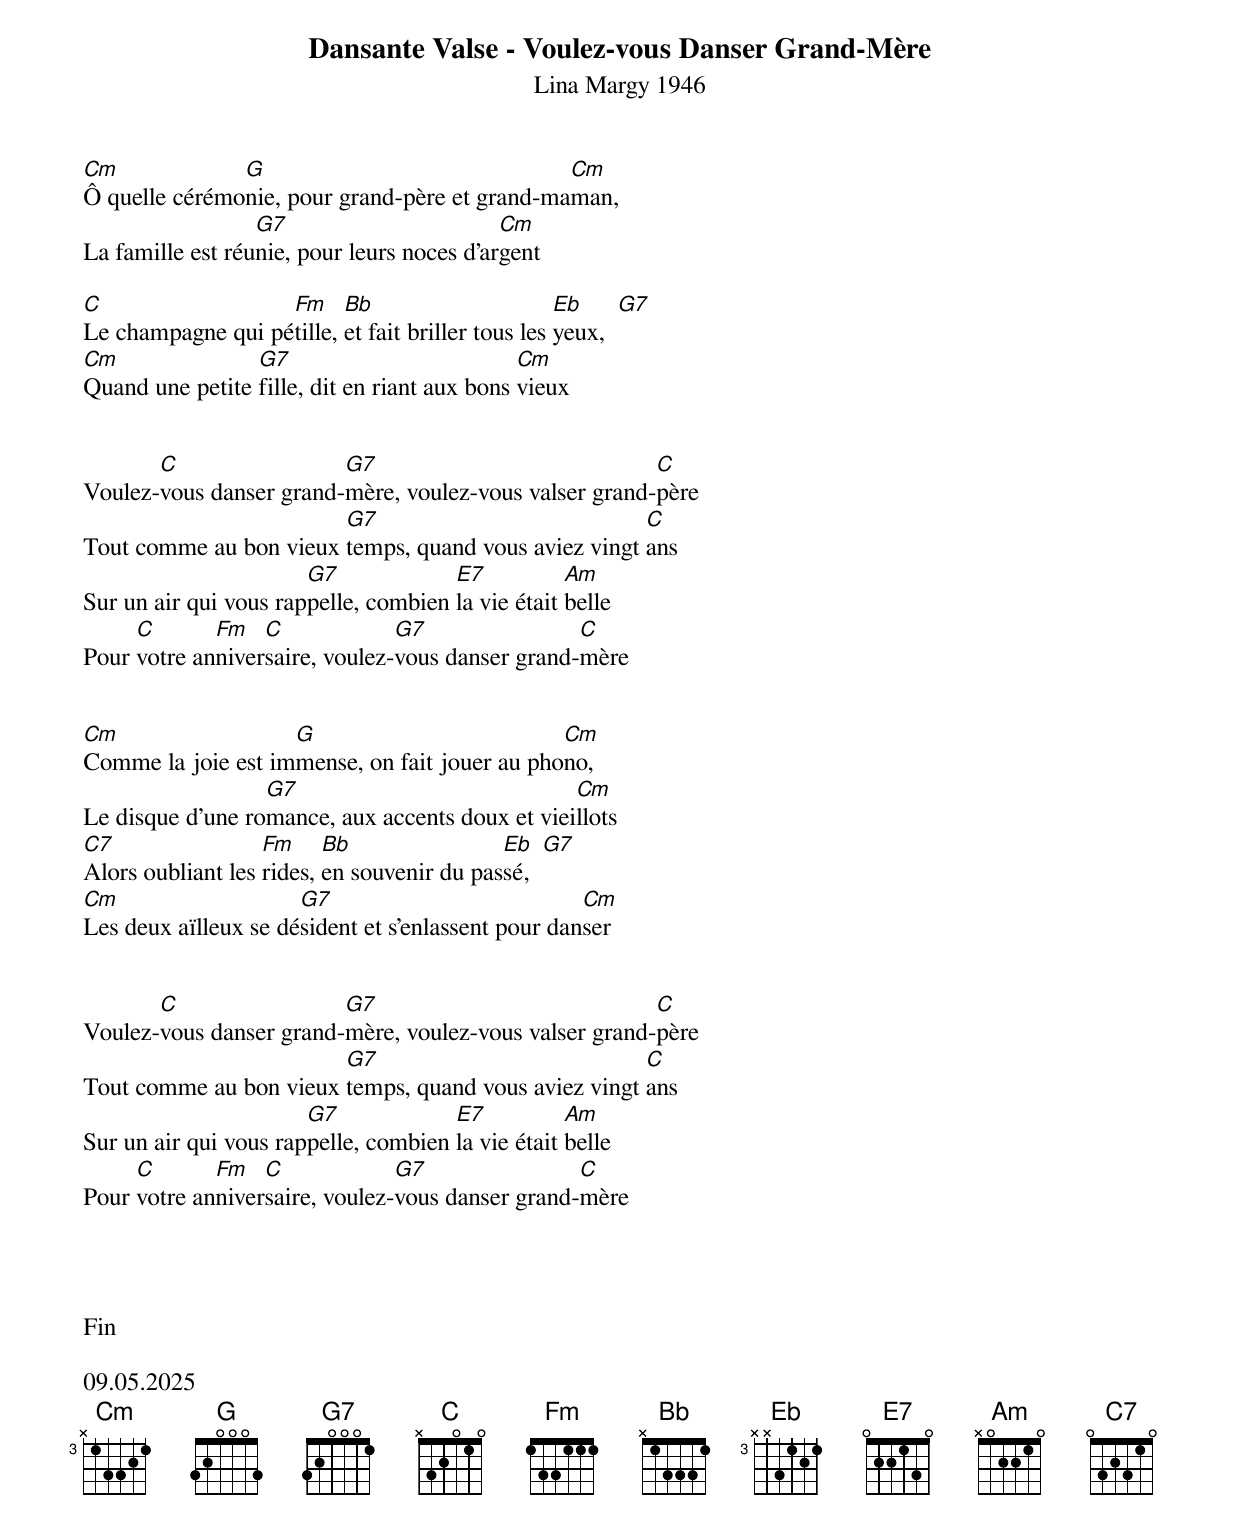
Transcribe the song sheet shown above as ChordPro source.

{title: Dansante Valse - Voulez-vous Danser Grand-Mère}
{subtitle: Lina Margy 1946}
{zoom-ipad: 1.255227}
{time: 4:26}

[Cm]Ô quelle cérémo[G]nie, pour grand-père et grand-ma[Cm]man,
La famille est réu[G7]nie, pour leurs noces d’ar[Cm]gent

[C]Le champagne qui pé[Fm]tille, [Bb]et fait briller tous les [Eb]yeux,  [G7]
[Cm]Quand une petite [G7]fille, dit en riant aux bons [Cm]vieux


Voulez-[C]vous danser grand-[G7]mère, voulez-vous valser grand-[C]père
Tout comme au bon vieux [G7]temps, quand vous aviez vingt [C]ans
Sur un air qui vous rap[G7]pelle, combien [E7]la vie était [Am]belle
Pour [C]votre an[Fm]niver[C]saire, voulez-[G7]vous danser grand-[C]mère


[Cm]Comme la joie est im[G]mense, on fait jouer au pho[Cm]no,
Le disque d’une ro[G7]mance, aux accents doux et viei[Cm]llots
[C7]Alors oubliant les [Fm]rides, [Bb]en souvenir du pas[Eb]sé,  [G7]
[Cm]Les deux aïlleux se dé[G7]sident et s’enlassent pour dan[Cm]ser


Voulez-[C]vous danser grand-[G7]mère, voulez-vous valser grand-[C]père
Tout comme au bon vieux [G7]temps, quand vous aviez vingt [C]ans
Sur un air qui vous rap[G7]pelle, combien [E7]la vie était [Am]belle
Pour [C]votre an[Fm]niver[C]saire, voulez-[G7]vous danser grand-[C]mère




Fin

09.05.2025
